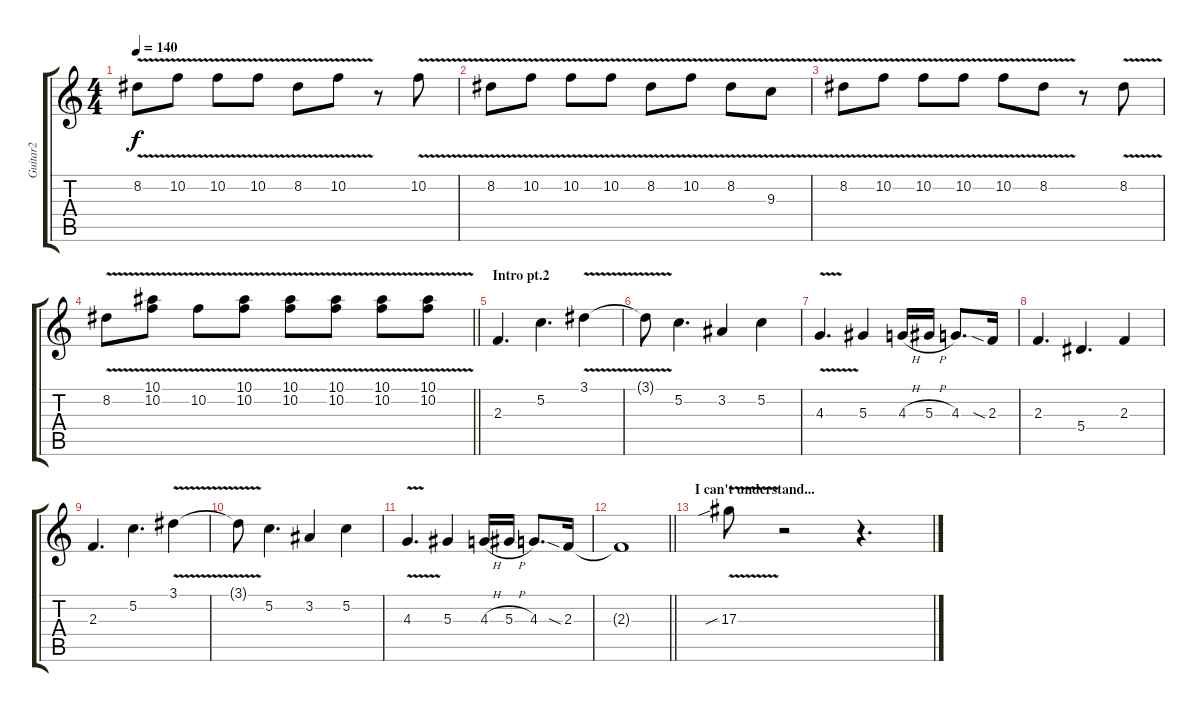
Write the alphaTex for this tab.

\track ("Guitar2" "Guitar2") {instrument distortionguitar}
\staff {score tabs}
\tuning (C4 G3 Eb3 Bb2 F2 C2) {hide}
\ts (4 4)
\tempo 140
\clef g2
\ks c
8.2{v}.8{dy f} 10.2{v}.8 10.2{v}.8 10.2{v}.8 8.2{v}.8 10.2{v}.8 r.8 10.2{v}.8 |
8.2{v}.8 10.2{v}.8 10.2{v}.8 10.2{v}.8 8.2{v}.8 10.2{v}.8 8.2{v}.8 9.3{v}.8 |
8.2{v}.8 10.2{v}.8 10.2{v}.8 10.2{v}.8 10.2{v}.8 8.2{v}.8 r.8 8.2{v}.8 |
\barLineRight lightlight
8.2{v}.8 (10.1{v} 10.2{v}).8 10.2{v}.8 (10.1{v} 10.2{v}).8 (10.1{v} 10.2).8 (10.1{v} 10.2).8 (10.1{v} 10.2).8 (10.1 10.2{v}).8 |
\section ("" "Intro pt.2")
2.3.4{d} 5.2.4{d} 3.1{v}.4 |
3.1{t}.8 5.2.4{d} 3.2.4 5.2.4 |
4.3{v}.4{d} 5.3.4 4.3{h}.16 5.3{h}.16 4.3.8{d} 2.3{sia}.16 |
2.3.4{d} 5.4.4{d} 2.3.4 |
2.3.4{d} 5.2.4{d} 3.1{v}.4 |
3.1{t}.8 5.2.4{d} 3.2.4 5.2.4 |
4.3{v}.4{d} 5.3.4 4.3{h}.16 5.3{h}.16 4.3.8{d} 2.3{sia}.16 |
\barLineRight lightlight
2.3{t}.1 |
\section ("" "I can't understand...")
17.3{v sib}.8 r.2 r.4{d}
